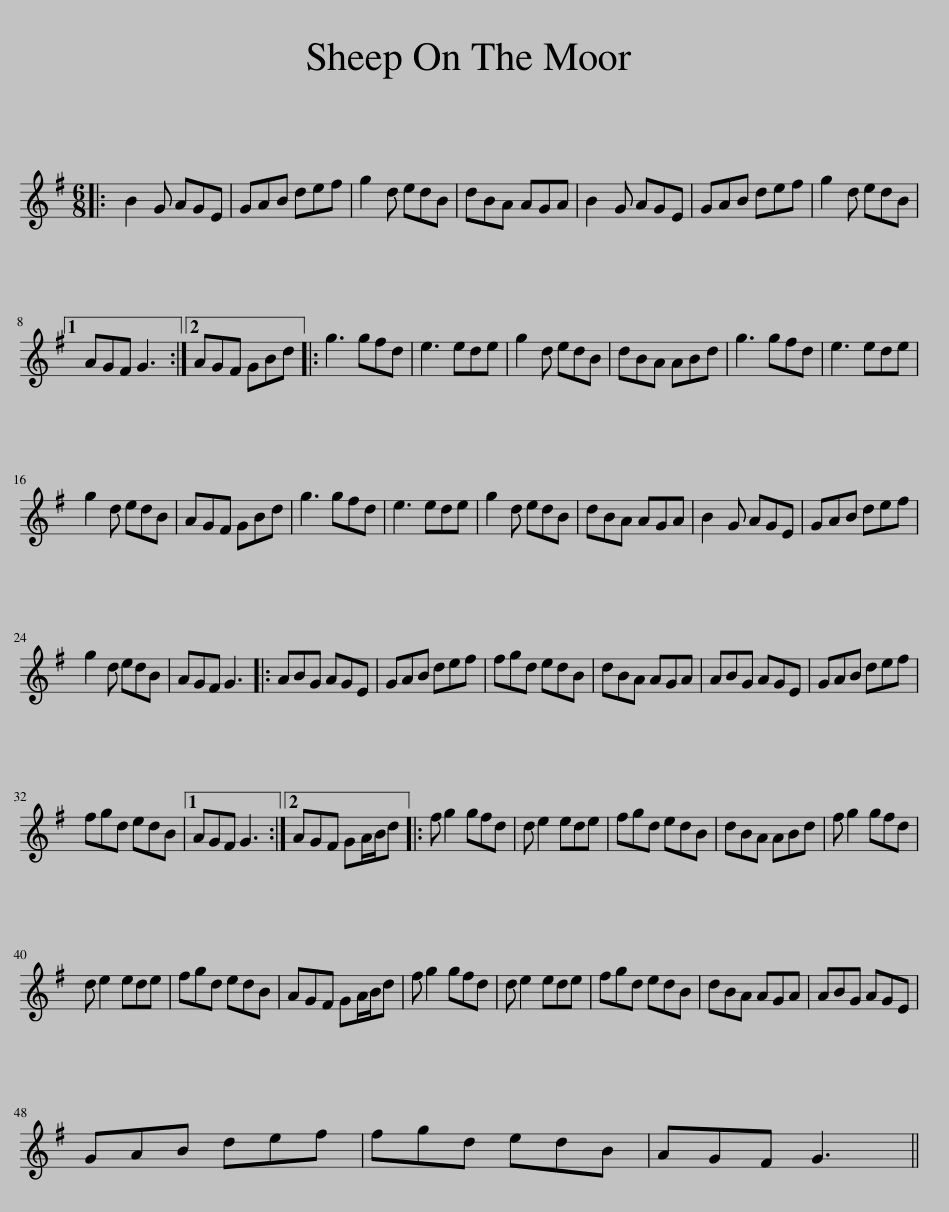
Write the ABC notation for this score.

X:1
L:1/8
M:6/8
I:linebreak $
K:G
V:1 treble
V:1
|: B2 G AGE | GAB def | g2 d edB | dBA AGA | B2 G AGE | %5
 GAB def | g2 d edB |1$ AGF G3 :|2 AGF GBd |: g3 gfd | %10
 e3 ede | g2 d edB | dBA ABd | g3 gfd | e3 ede |$ %15
 g2 d edB | AGF GBd | g3 gfd | e3 ede | g2 d edB | %20
 dBA AGA | B2 G AGE | GAB def |$ g2 d edB | AGF G3 |: %25
 ABG AGE | GAB def | fgd edB | dBA AGA | ABG AGE | %30
 GAB def |$ fgd edB |1 AGF G3 :|2 AGF GA/B/d |: f g2 gfd | %35
 d e2 ede | fgd edB | dBA ABd | f g2 gfd |$ d e2 ede | %40
 fgd edB | AGF GA/B/d | f g2 gfd | d e2 ede | fgd edB | %45
 dBA AGA | ABG AGE |$ GAB def | fgd edB | AGF G3 || %50
